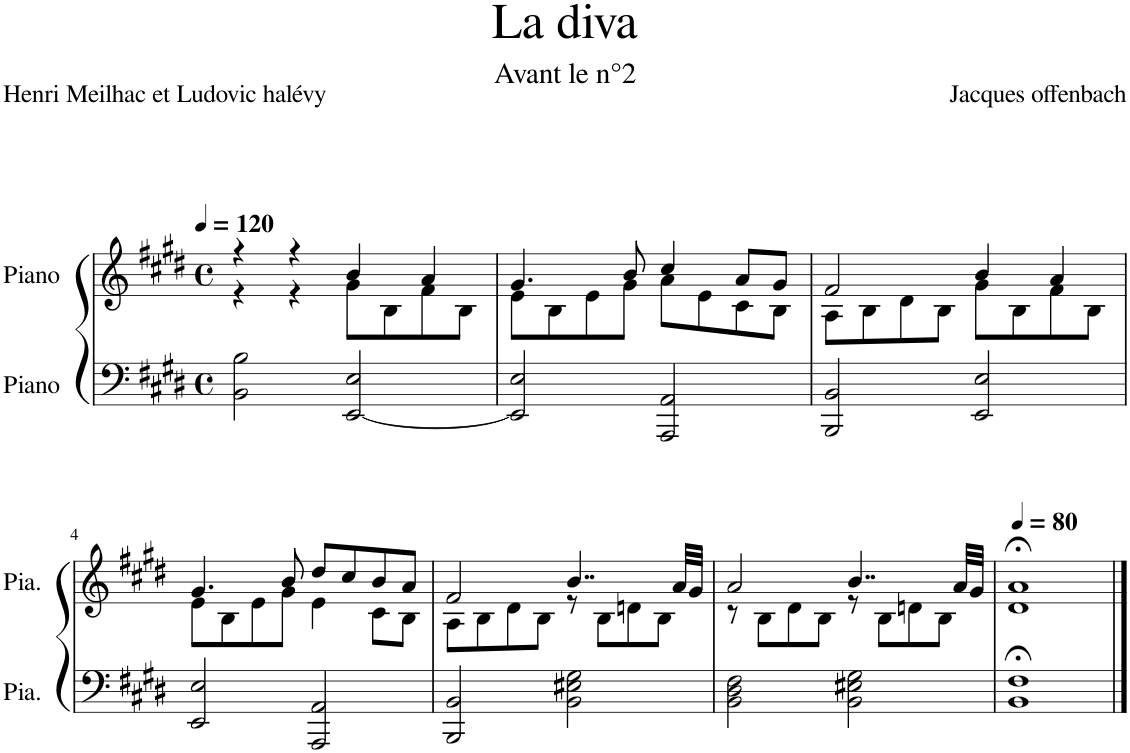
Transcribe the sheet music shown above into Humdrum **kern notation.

**kern	**kern
*part2	*part1
*staff2	*staff1
*I"Piano	*I"Piano
*I'Pia.	*I'Pia.
*clefF4	*clefG2
*k[f#c#g#d#]	*k[f#c#g#d#]
*M4/4	*M4/4
*met(c)	*met(c)
*MM120	*MM120
=1	=1
*	*^
2BB\ 2B\	4r	4r
.	4r	4r
[2EE/ 2E/	4b/	8g#\L
.	.	8B\
.	4a/	8f#\
.	.	8B\J
=2	=2	=2
2EE/] 2E/	4.g#/	8e\L
.	.	8B\
.	.	8e\
.	8b/	8g#\J
2AAA/ 2AA/	4cc#/	8a\L
.	.	8e\
.	8a/L	8c#\
.	8g#/J	8B\J
=3	=3	=3
2BBB/ 2BB/	2f#/	8A\L
.	.	8B\
.	.	8d#\
.	.	8B\J
2EE/ 2E/	4b/	8g#\L
.	.	8B\
.	4a/	8f#\
.	.	8B\J
!!LO:LB:g=z	!!
=4	=4	=4
2EE/ 2E/	4.g#/	8e\L
.	.	8B\
.	.	8e\
.	8b/	8g#\J
2AAA/ 2AA/	8dd#/L	4e\
.	8cc#/	.
.	8b/	8c#\L
.	8a/J	8B\J
=5	=5	=5
2BBB/ 2BB/	2f#/	8A\L
.	.	8B\
.	.	8d#\
.	.	8B\J
2BB\ 2E#X\ 2G#\	4..b/	8r
.	.	8B\L
.	.	8dn\
.	.	8B\J
.	32a/LLL	.
.	32g#/JJJ	.
=6	=6	=6
2BB\ 2D#\ 2F#\	2a/	8r
.	.	8B\L
.	.	8d#\
.	.	8B\J
2BB\ 2E#X\ 2G#\	4..b/	8r
.	.	8B\L
.	.	8dn\
.	.	8B\J
.	32a/LLL	.
.	32g#/JJJ	.
=7	=7	=7
*	*MM80	*
1BB;< 1F#;<	1a;<	1d#
*	*v	*v
==	==
*-	*-
